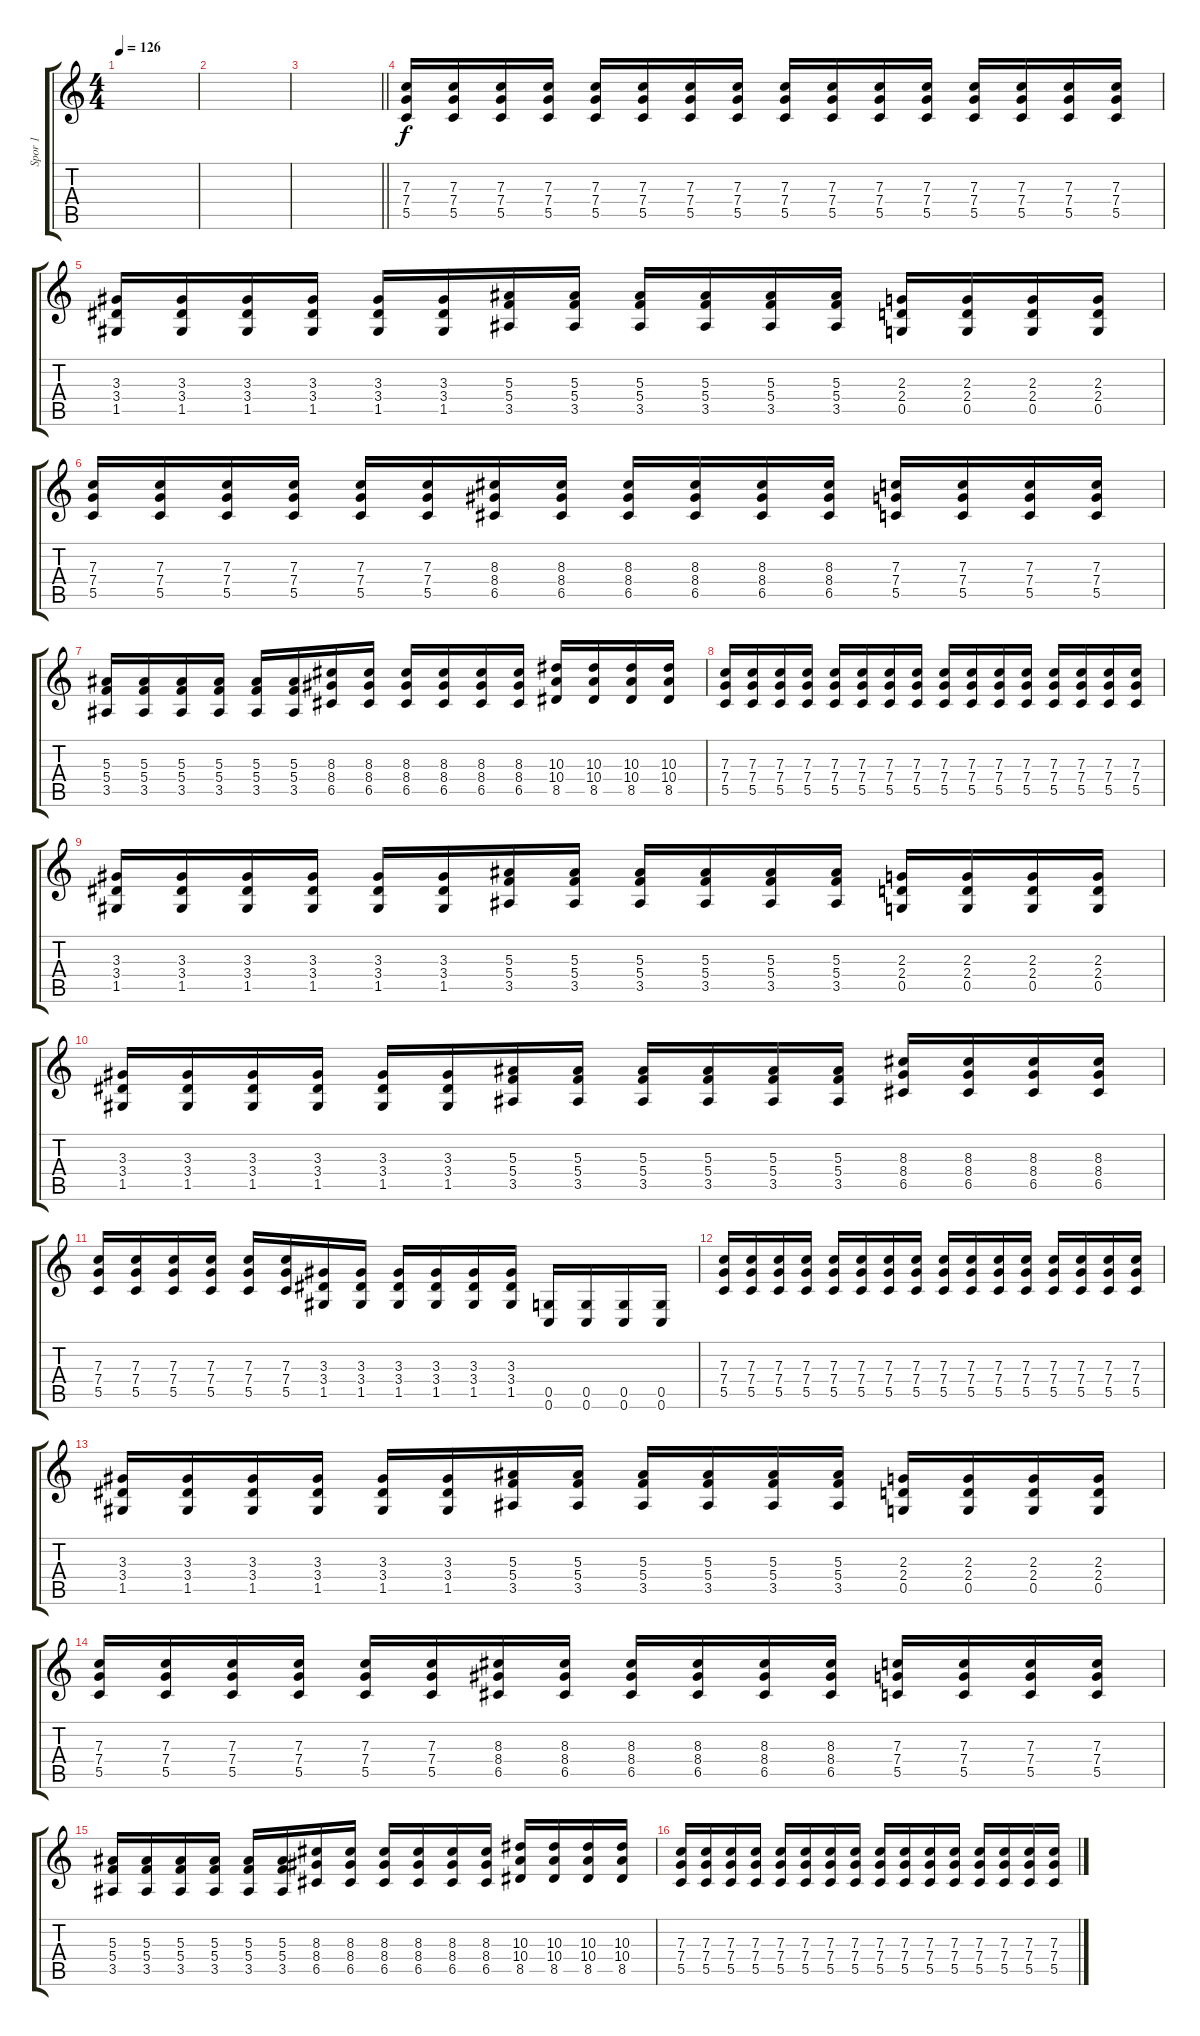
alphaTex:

\track ("Spor 1" "Spor 1") {instrument distortionguitar}
\staff {score tabs}
\tuning (D4 A3 F3 C3 G2 C2) {hide}
\ts (4 4)
\tempo 126
\clef g2
\ks c
|
|
\barLineRight lightlight
|
(7.3 7.4 5.5).16 (7.3 7.4 5.5).16 (7.3 7.4 5.5).16 (7.3 7.4 5.5).16 (7.3 7.4 5.5).16 (7.3 7.4 5.5).16 (7.3 7.4 5.5).16 (7.3 7.4 5.5).16 (7.3 7.4 5.5).16 (7.3 7.4 5.5).16 (7.3 7.4 5.5).16 (7.3 7.4 5.5).16 (7.3 7.4 5.5).16 (7.3 7.4 5.5).16 (7.3 7.4 5.5).16 (7.3 7.4 5.5).16 |
(3.3 3.4 1.5).16 (3.3 3.4 1.5).16 (3.3 3.4 1.5).16 (3.3 3.4 1.5).16 (3.3 3.4 1.5).16 (3.3 3.4 1.5).16 (5.3 5.4 3.5).16 (5.3 5.4 3.5).16 (5.3 5.4 3.5).16 (5.3 5.4 3.5).16 (5.3 5.4 3.5).16 (5.3 5.4 3.5).16 (2.3 2.4 0.5).16 (2.3 2.4 0.5).16 (2.3 2.4 0.5).16 (2.3 2.4 0.5).16 |
(7.3 7.4 5.5).16 (7.3 7.4 5.5).16 (7.3 7.4 5.5).16 (7.3 7.4 5.5).16 (7.3 7.4 5.5).16 (7.3 7.4 5.5).16 (8.3 8.4 6.5).16 (8.3 8.4 6.5).16 (8.3 8.4 6.5).16 (8.3 8.4 6.5).16 (8.3 8.4 6.5).16 (8.3 8.4 6.5).16 (7.3 7.4 5.5).16 (7.3 7.4 5.5).16 (7.3 7.4 5.5).16 (7.3 7.4 5.5).16 |
(5.3 5.4 3.5).16 (5.3 5.4 3.5).16 (5.3 5.4 3.5).16 (5.3 5.4 3.5).16 (5.3 5.4 3.5).16 (5.3 5.4 3.5).16 (8.3 8.4 6.5).16 (8.3 8.4 6.5).16 (8.3 8.4 6.5).16 (8.3 8.4 6.5).16 (8.3 8.4 6.5).16 (8.3 8.4 6.5).16 (10.3 10.4 8.5).16 (10.3 10.4 8.5).16 (10.3 10.4 8.5).16 (10.3 10.4 8.5).16 |
(7.3 7.4 5.5).16 (7.3 7.4 5.5).16 (7.3 7.4 5.5).16 (7.3 7.4 5.5).16 (7.3 7.4 5.5).16 (7.3 7.4 5.5).16 (7.3 7.4 5.5).16 (7.3 7.4 5.5).16 (7.3 7.4 5.5).16 (7.3 7.4 5.5).16 (7.3 7.4 5.5).16 (7.3 7.4 5.5).16 (7.3 7.4 5.5).16 (7.3 7.4 5.5).16 (7.3 7.4 5.5).16 (7.3 7.4 5.5).16 |
(3.3 3.4 1.5).16 (3.3 3.4 1.5).16 (3.3 3.4 1.5).16 (3.3 3.4 1.5).16 (3.3 3.4 1.5).16 (3.3 3.4 1.5).16 (5.3 5.4 3.5).16 (5.3 5.4 3.5).16 (5.3 5.4 3.5).16 (5.3 5.4 3.5).16 (5.3 5.4 3.5).16 (5.3 5.4 3.5).16 (2.3 2.4 0.5).16 (2.3 2.4 0.5).16 (2.3 2.4 0.5).16 (2.3 2.4 0.5).16 |
(3.3 3.4 1.5).16 (3.3 3.4 1.5).16 (3.3 3.4 1.5).16 (3.3 3.4 1.5).16 (3.3 3.4 1.5).16 (3.3 3.4 1.5).16 (5.3 5.4 3.5).16 (5.3 5.4 3.5).16 (5.3 5.4 3.5).16 (5.3 5.4 3.5).16 (5.3 5.4 3.5).16 (5.3 5.4 3.5).16 (8.3 8.4 6.5).16 (8.3 8.4 6.5).16 (8.3 8.4 6.5).16 (8.3 8.4 6.5).16 |
(7.3 7.4 5.5).16 (7.3 7.4 5.5).16 (7.3 7.4 5.5).16 (7.3 7.4 5.5).16 (7.3 7.4 5.5).16 (7.3 7.4 5.5).16 (3.3 3.4 1.5).16 (3.3 3.4 1.5).16 (3.3 3.4 1.5).16 (3.3 3.4 1.5).16 (3.3 3.4 1.5).16 (3.3 3.4 1.5).16 (0.5 0.6).16 (0.5 0.6).16 (0.5 0.6).16 (0.5 0.6).16 |
(7.3 7.4 5.5).16 (7.3 7.4 5.5).16 (7.3 7.4 5.5).16 (7.3 7.4 5.5).16 (7.3 7.4 5.5).16 (7.3 7.4 5.5).16 (7.3 7.4 5.5).16 (7.3 7.4 5.5).16 (7.3 7.4 5.5).16 (7.3 7.4 5.5).16 (7.3 7.4 5.5).16 (7.3 7.4 5.5).16 (7.3 7.4 5.5).16 (7.3 7.4 5.5).16 (7.3 7.4 5.5).16 (7.3 7.4 5.5).16 |
(3.3 3.4 1.5).16 (3.3 3.4 1.5).16 (3.3 3.4 1.5).16 (3.3 3.4 1.5).16 (3.3 3.4 1.5).16 (3.3 3.4 1.5).16 (5.3 5.4 3.5).16 (5.3 5.4 3.5).16 (5.3 5.4 3.5).16 (5.3 5.4 3.5).16 (5.3 5.4 3.5).16 (5.3 5.4 3.5).16 (2.3 2.4 0.5).16 (2.3 2.4 0.5).16 (2.3 2.4 0.5).16 (2.3 2.4 0.5).16 |
(7.3 7.4 5.5).16 (7.3 7.4 5.5).16 (7.3 7.4 5.5).16 (7.3 7.4 5.5).16 (7.3 7.4 5.5).16 (7.3 7.4 5.5).16 (8.3 8.4 6.5).16 (8.3 8.4 6.5).16 (8.3 8.4 6.5).16 (8.3 8.4 6.5).16 (8.3 8.4 6.5).16 (8.3 8.4 6.5).16 (7.3 7.4 5.5).16 (7.3 7.4 5.5).16 (7.3 7.4 5.5).16 (7.3 7.4 5.5).16 |
(5.3 5.4 3.5).16 (5.3 5.4 3.5).16 (5.3 5.4 3.5).16 (5.3 5.4 3.5).16 (5.3 5.4 3.5).16 (5.3 5.4 3.5).16 (8.3 8.4 6.5).16 (8.3 8.4 6.5).16 (8.3 8.4 6.5).16 (8.3 8.4 6.5).16 (8.3 8.4 6.5).16 (8.3 8.4 6.5).16 (10.3 10.4 8.5).16 (10.3 10.4 8.5).16 (10.3 10.4 8.5).16 (10.3 10.4 8.5).16 |
(7.3 7.4 5.5).16 (7.3 7.4 5.5).16 (7.3 7.4 5.5).16 (7.3 7.4 5.5).16 (7.3 7.4 5.5).16 (7.3 7.4 5.5).16 (7.3 7.4 5.5).16 (7.3 7.4 5.5).16 (7.3 7.4 5.5).16 (7.3 7.4 5.5).16 (7.3 7.4 5.5).16 (7.3 7.4 5.5).16 (7.3 7.4 5.5).16 (7.3 7.4 5.5).16 (7.3 7.4 5.5).16 (7.3 7.4 5.5).16
